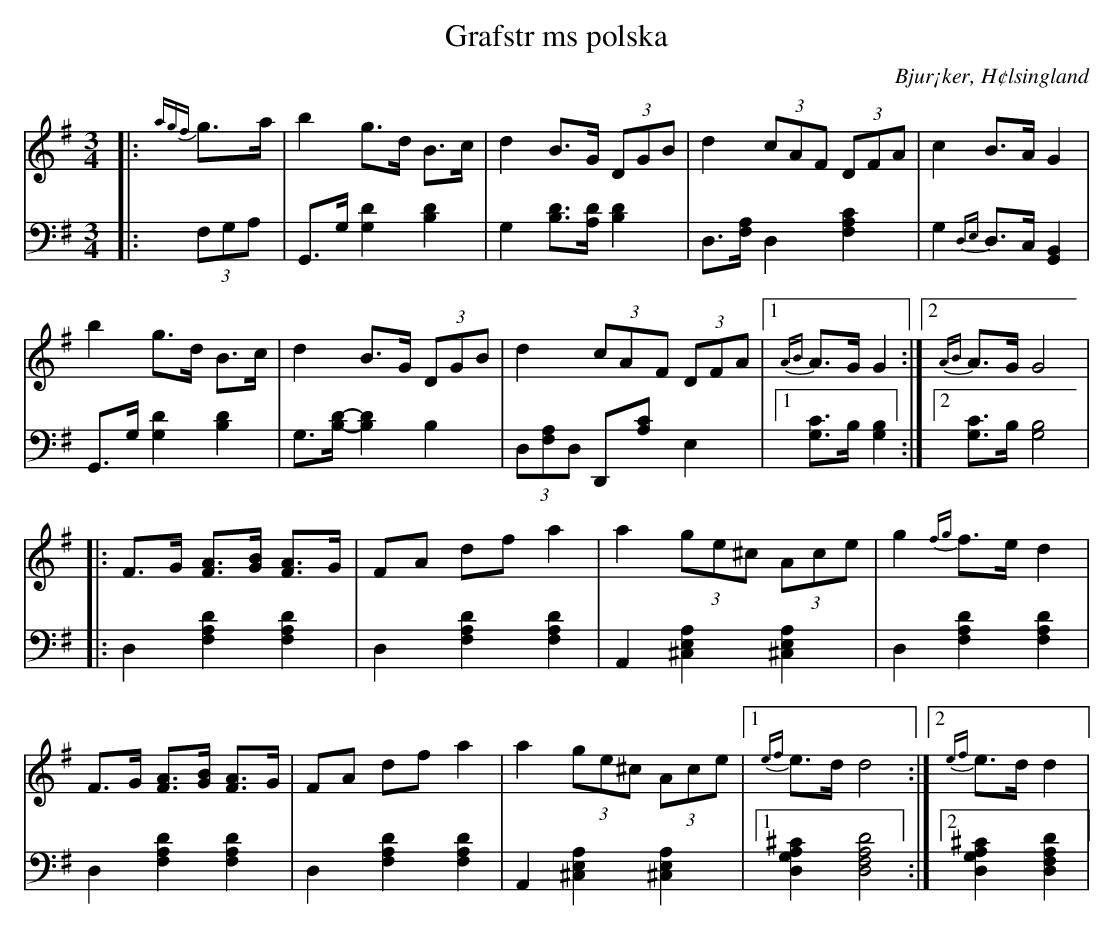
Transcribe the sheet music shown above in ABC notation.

X:1
T: Grafstr ms polska
O: Bjur¡ker, H¢lsingland
M: 3/4
L: 1/8
K: G
V:1
V:2
V: 1
|:{agf}g>a|b2 g>d B>c|d2 B>G (3DGB|d2 (3cAF (3DFA|c2 B>A G2|
b2 g>d B>c|d2 B>G (3DGB|d2 (3cAF (3DFA|1 {AB}A>G G2:|2 {AB}A>G G4|
|:F>G [FA]>[GB] [FA]>G |FA df a2 |a2 (3ge^c (3Ace |g2 {fg}f>e d2 |
F>G [FA]>[GB] [FA]>G |FA df a2 |a2 (3ge^c (3Ace |1 {ef}e>d d4:|2 {ef}e>d d2|
V:2 clef=bass
|:(3F,G,A, | G,,>G, [G,2D2] [B,2D2]|G,2 [B,D]>[A,D] [B,D]2|D,>[F,A,] D,2 [F,2A,2C2]| G,2 {D,E,}D,>C, [G,,2B,,2]|
 G,,>G, [G,2D2] [B,2D2]|G,>[B,D]-[B,2D2] B,2|(3D,[F,A,]D, D,,[A,C] E,2|1 [G,C]>B, [G,2B,2]:|2 [G,C]>B, [G,4B,4]|
|:D,2 [F,2A,2D2] [F,2A,2D2]|D,2 [F,2A,2D2] [F,2A,2D2]| A,,2 [^C,2E,2A,2] [^C,2E,2A,2]|D,2 [F,2A,2D2] [F,2A,2D2] |
D,2 [F,2A,2D2] [F,2A,2D2] | D,2 [F,2A,2D2] [F,2A,2D2] | A,,2 [^C,2E,2A,2] [^C,2E,2A,2]|1 [D,2G,2A,2^C2] [D,4F,4A,4D4]:|2 [D,2G,2A,2^C2] [D,2F,2A,2D2]|
